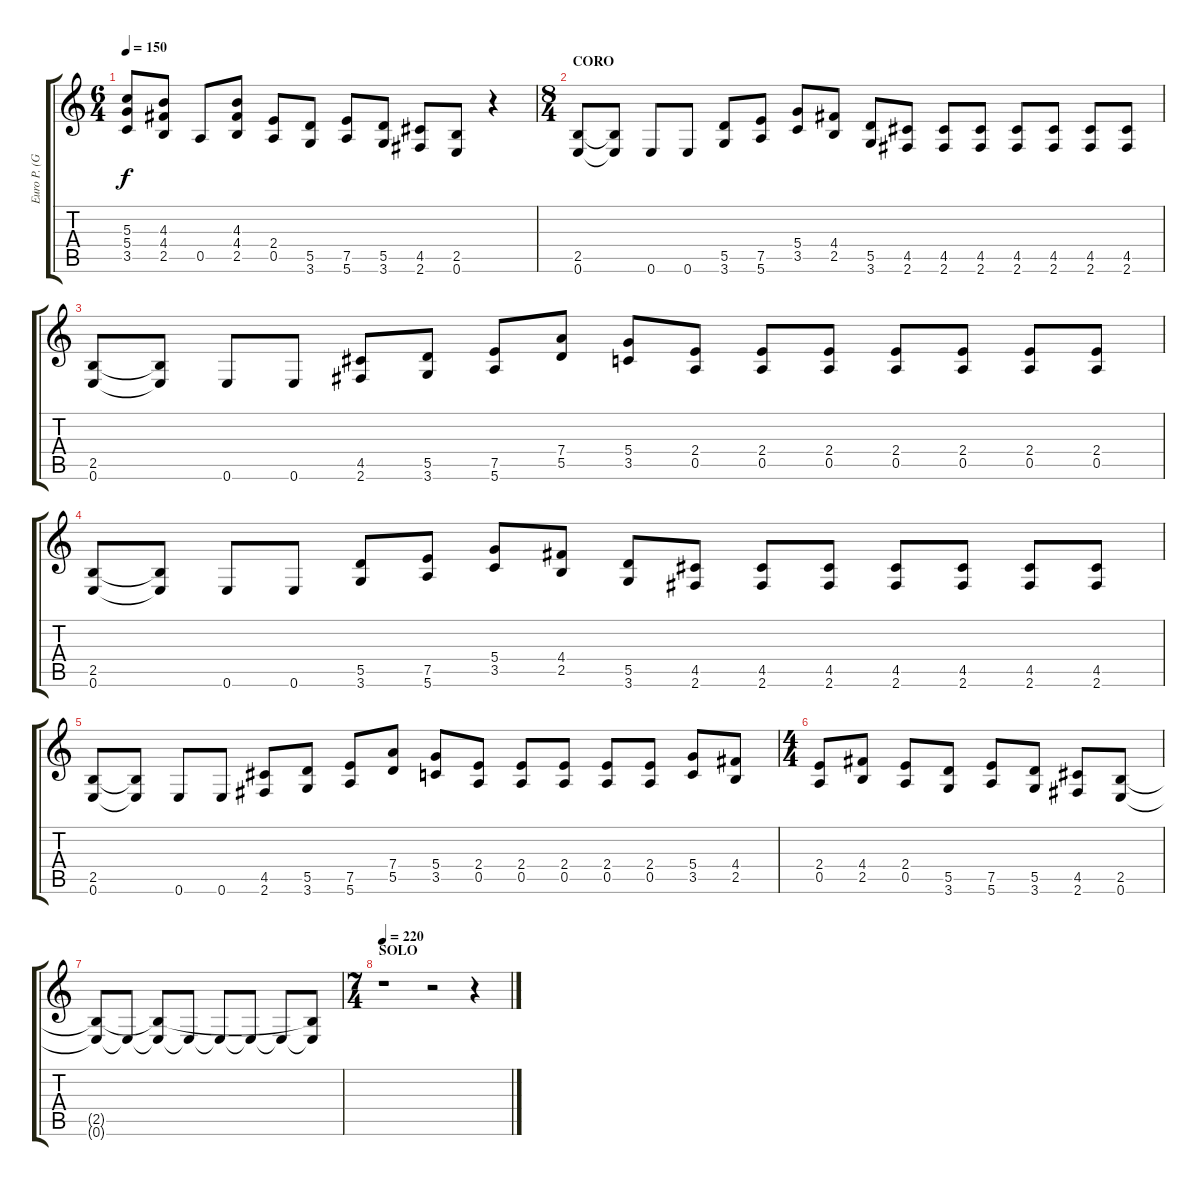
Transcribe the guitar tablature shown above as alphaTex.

\track ("Euro P. (Gtr1)" "Euro P. (G") {instrument overdrivenguitar}
\staff {score tabs}
\tuning (E4 B3 G3 D3 A2 E2) {hide}
\ts (6 4)
\tempo 150
\clef g2
\ks c
(5.3 5.4 3.5).8{dy f} (4.3 4.4 2.5).8 0.5.8 (4.3 4.4 2.5).8 (2.4 0.5).8 (5.5 3.6).8 (7.5 5.6).8 (5.5 3.6).8 (4.5 2.6).8 (2.5 0.6).8 r.4 |
\ts (8 4)
\section ("" "CORO")
(2.5 0.6).8 (2.5{t} 0.6{t}).8 0.6.8 0.6.8 (5.5 3.6).8 (7.5 5.6).8 (5.4 3.5).8 (4.4 2.5).8 (5.5 3.6).8 (4.5 2.6).8 (4.5 2.6).8 (4.5 2.6).8 (4.5 2.6).8 (4.5 2.6).8 (4.5 2.6).8 (4.5 2.6).8 |
(2.5 0.6).8 (2.5{t} 0.6{t}).8 0.6.8 0.6.8 (4.5 2.6).8 (5.5 3.6).8 (7.5 5.6).8 (7.4 5.5).8 (5.4 3.5).8 (2.4 0.5).8 (2.4 0.5).8 (2.4 0.5).8 (2.4 0.5).8 (2.4 0.5).8 (2.4 0.5).8 (2.4 0.5).8 |
(2.5 0.6).8 (2.5{t} 0.6{t}).8 0.6.8 0.6.8 (5.5 3.6).8 (7.5 5.6).8 (5.4 3.5).8 (4.4 2.5).8 (5.5 3.6).8 (4.5 2.6).8 (4.5 2.6).8 (4.5 2.6).8 (4.5 2.6).8 (4.5 2.6).8 (4.5 2.6).8 (4.5 2.6).8 |
(2.5 0.6).8 (2.5{t} 0.6{t}).8 0.6.8 0.6.8 (4.5 2.6).8 (5.5 3.6).8 (7.5 5.6).8 (7.4 5.5).8 (5.4 3.5).8 (2.4 0.5).8 (2.4 0.5).8 (2.4 0.5).8 (2.4 0.5).8 (2.4 0.5).8 (5.4 3.5).8 (4.4 2.5).8 |
\ts (4 4)
(2.4 0.5).8 (4.4 2.5).8 (2.4 0.5).8 (5.5 3.6).8 (7.5 5.6).8 (5.5 3.6).8 (4.5 2.6).8 (2.5 0.6).8 |
(2.5{t} 0.6{t}).8 0.6{t}.8 (2.5{t} 0.6{t}).8 0.6{t}.8 0.6{t}.8 0.6{t}.8 0.6{t}.8 (2.5{t} 0.6{t}).8 |
\ts (7 4)
\section ("" "SOLO")
\tempo 220
r.1 r.2 r.4
